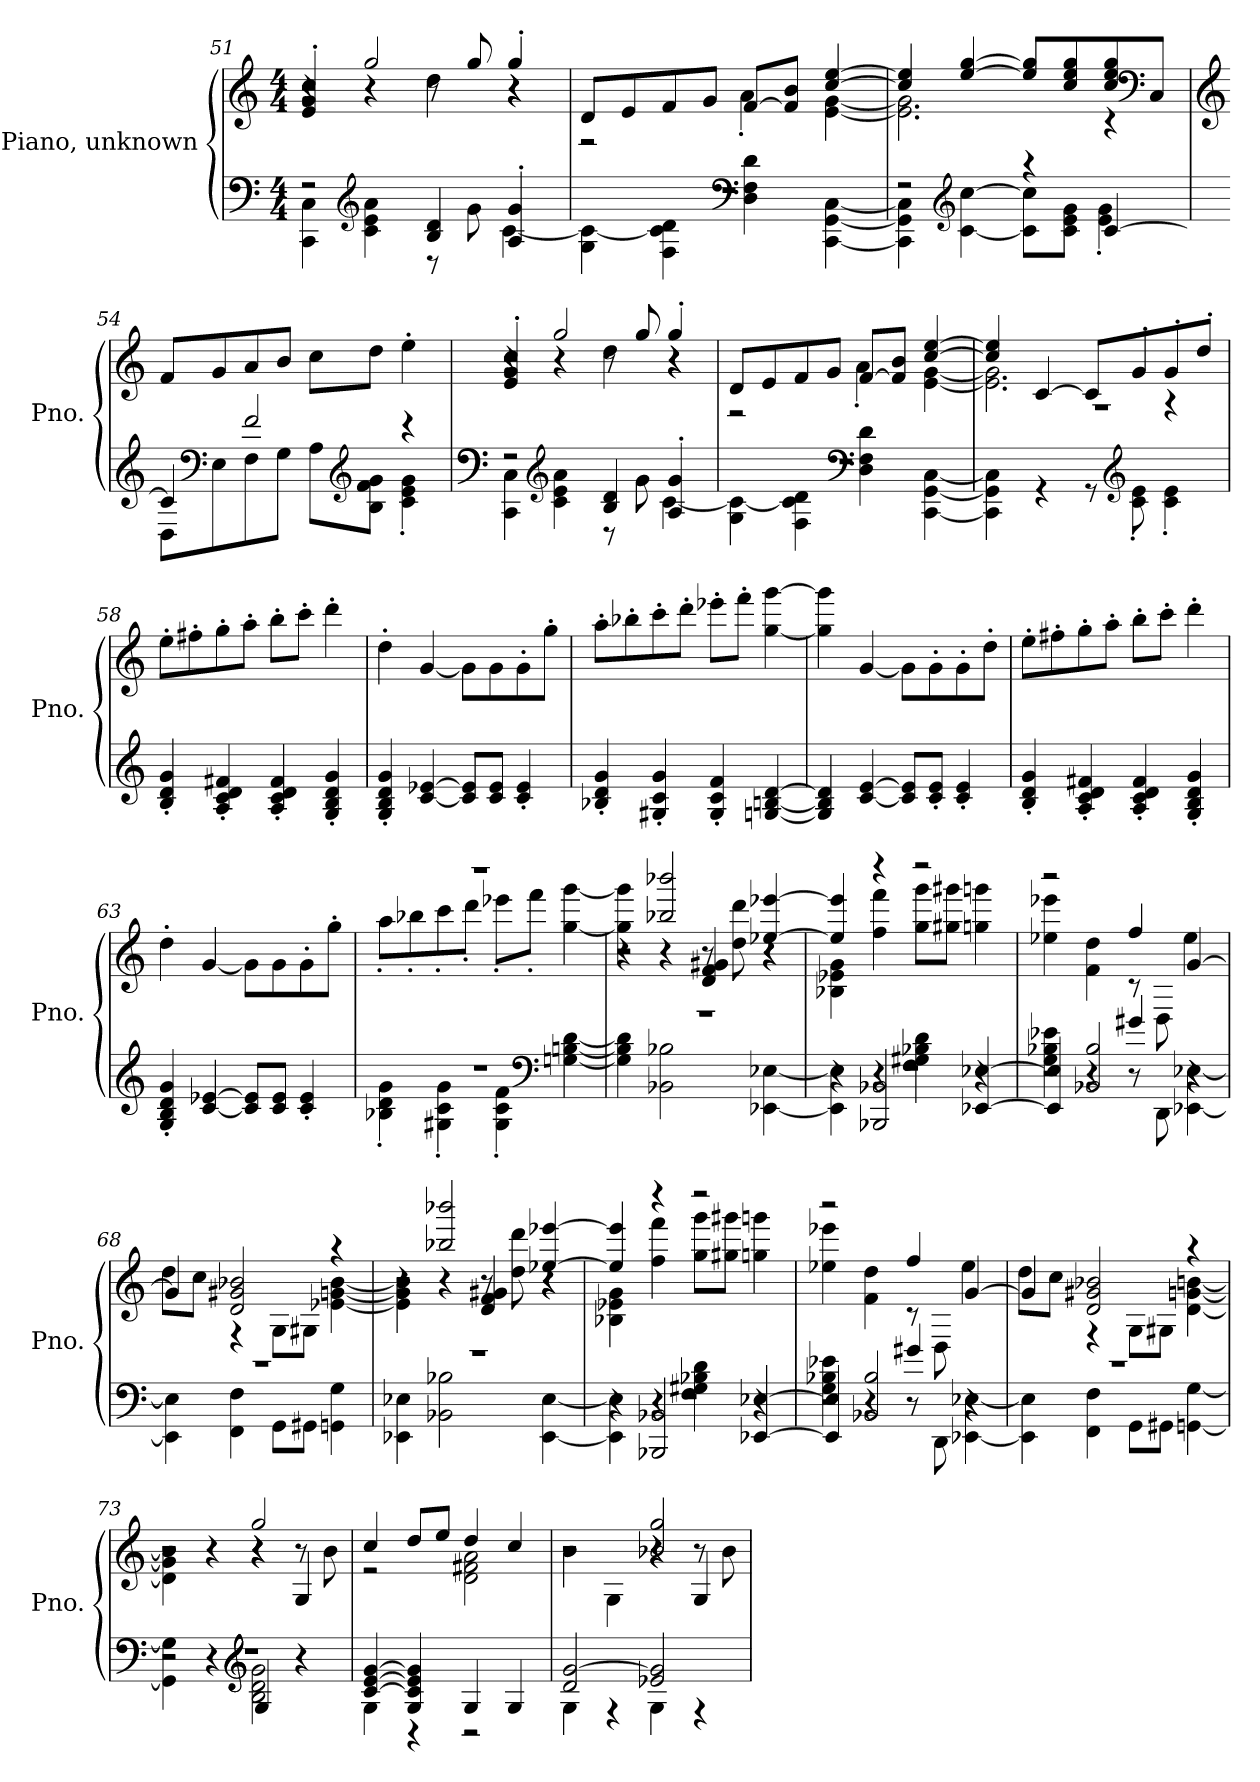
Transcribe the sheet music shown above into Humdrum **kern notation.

**kern	**kern
*part1	*part1
*staff2	*staff1
*I"Piano, unknown	*
*I'Pno.	*
*clefF4	*clefG2
*k[]	*k[]
*M4/4	*M4/4
=51	=51
*^	*^
*	*	*	*^
2r	4CC\ 4C\	4r	2r	4e/' 4g/' 4cc/'
*clefG2	*	*	*	*
.	4c\ 4e\ 4a\	2gg/	.	4r
4B/ 4d/	8r	.	4dd\	8r
.	8g\	.	.	8gg/
4A/' 4g/'	[4c\	4r	4r	4gg'/
*	*	*	*v	*v
=52	=52	=52	=52
1r	4G\ 4c\_	8d/L	2r
.	.	8e/	.
.	4F\ 4c\] 4d\	8f/	.
.	.	8g/J	.
*clefF4	*	*	*
.	4D\ 4F\ 4d\	[8f/L	4a'\
.	.	8f/] 8b/J	.
.	[4CC\ [4GG\ [4C\	[4cc/ [4ee/	[4e\ [4g\
=53	=53	=53	=53
2r	4CC\] 4GG\] 4C\]	4cc/] 4ee/]	2.e\] 2.g\]
*clefG2	*	*	*
.	[4c\ [4cc\	[4ee/ [4gg/	.
4r	8c\] 8cc\]L	8ee/] 8gg/]L	.
.	8c\ 8e\ 8g\J	8cc/ 8ee/ 8gg/	.
[4c/	4e\' 4g\'	8cc/ 8ee/ 8gg/	4r
*	*	*clefF4	*
.	.	8C/J	.
*	*	*v	*v
!!LO:PB:g=z
=54	=54	=54
*	*	*clefG2
4c/]	8D\L	8f/L
*clefF4	*	*
.	8E\	8g/
2f/	8F\	8a/
.	8G\J	8b/J
.	8A\L	8cc\L
*clefG2	*	*
.	8B\ 8f\ 8g\J	8dd\J
4r	4c\' 4e\' 4g\'	4ee'\
=55	=55	=55
*clefF4	*	*
*	*	*^
*	*	*	*^
2r	4CC\ 4C\	4r	2r	4e/' 4g/' 4cc/'
*clefG2	*	*	*	*
.	4c\ 4e\ 4a\	2gg/	.	4r
4B/ 4d/	8r	.	4dd\	8r
.	8g\	.	.	8gg/
4A/' 4g/'	[4c\	4r	4r	4gg'/
*	*	*	*v	*v
=56	=56	=56	=56
1r	4G\ 4c\_	8d/L	2r
.	.	8e/	.
.	4F\ 4c\] 4d\	8f/	.
.	.	8g/J	.
*clefF4	*	*	*
.	4D\ 4F\ 4d\	[8f/L	4a'\
.	.	8f/] 8b/J	.
.	[4CC\ [4GG\ [4C\	[4cc/ [4ee/	[4e\ [4g\
=57	=57	=57	=57
1r	4CC\] 4GG\] 4C\]	4cc/] 4ee/]	2.e\] 2.g\]
.	4r	[4c/	.
.	8r	8c/L]	.
*clefG2	*	*	*
.	8c\' 8e\'	8g'/	.
.	4c\' 4e\'	8g'/	4r
.	.	8dd'/J	.
*v	*v	*	*
*	*v	*v
!!LO:LB:g=z
=58	=58
4B/' 4d/' 4g/'	8ee'\L
.	8ff#X'\
4A/' 4c/' 4d/' 4f#X/'	8gg'\
.	8aa'\J
4A/' 4c/' 4d/' 4f#/'	8bb'\L
.	8ccc'\J
4G/' 4B/' 4d/' 4g/'	4ddd'\
=59	=59
4G/' 4B/' 4d/' 4g/'	4dd'\
[4c/ [4e-X/	[4g/
8c/] 8e-/]L	8g\L]
8c/ 8e-/J	8g\
4c/' 4e-/'	8g'\
.	8gg'\J
=60	=60
4B-X/' 4d/' 4g/'	8aa'\L
.	8bb-X'\
4G#X/' 4c/' 4g/'	8ccc'\
.	8ddd'\J
4G#/' 4c/' 4f/'	8eee-X'\L
.	8fff'\J
[4Gn/ [4Bn/ [4d/	[4gg\ [4ggg\
=61	=61
4G/] 4B/] 4d/]	4gg\] 4ggg\]
[4c/ [4e/	[4g/
8c/] 8e/]L	8g\L]
8c/' 8e/'J	8g'\
4c/' 4e/'	8g'\
.	8dd'\J
!!LO:LB:g=z
=62	=62
4B/' 4d/' 4g/'	8ee'\L
.	8ff#X'\
4A/' 4c/' 4d/' 4f#X/'	8gg'\
.	8aa'\J
4A/' 4c/' 4d/' 4f#/'	8bb'\L
.	8ccc'\J
4G/' 4B/' 4d/' 4g/'	4ddd'\
=63	=63
4G/' 4B/' 4d/' 4g/'	4dd'\
[4c/ [4e-X/	[4g/
8c/] 8e-/]L	8g\L]
8c/ 8e-/J	8g\
4c/' 4e-/'	8g'\
.	8gg'\J
=64	=64
*^	*^
1r	4B-X\' 4d\' 4g\'	1r	8aa'\L
.	.	.	8bb-X'\
.	4G#X\' 4c\' 4g\'	.	8ccc'\
.	.	.	8ddd'\J
.	4G#\' 4c\' 4f\'	.	8eee-X'\L
.	.	.	8fff'\J
*clefF4	*	*	*
.	[4Gn\ [4Bn\ [4d\	.	[4gg\ [4ggg\
=65	=65	=65	=65
*	*	*	*^
1r	4G\] 4B\] 4d\]	4r	4gg\] 4ggg\]	2r
.	2BB-X\ 2B-X\	2bb-X/ 2bbb-X/	4r	.
.	.	.	8r	4d/ 4f/ 4g#X/
.	.	.	8dd\ 8ddd\	.
.	[4EE-X\ [4E-X\	[4ee-X/ [4eee-X/	4r	4r
*	*	*	*v	*v
!!LO:LB:g=z
=66	=66	=66	=66
*	*^	*	*
1r	4EE-\] 4E-\]	4r	4ee-/] 4eee-/]	4B-X\ 4e-X\ 4g\
.	4r	2BBB-X/ 2BB-X/	4r	4ff\ 4fff\
.	4F\ 4G#X\ 4B-X\ 4d\	.	2r	8gg\ 8ggg\L
.	.	.	.	8gg#X\ 8ggg#X\J
.	4r	[4EE-X/ [4E-X/	.	4ggn\ 4gggn\
=67	=67	=67	=67	=67
2r	4G\ 4B-X\ 4e-X\	4EE-/] 4E-/]	2r	4ee-X\ 4eee-X\
.	4r	2BB-X/ 2B-/	.	4f\ 4dd\
4g#X/	8r	.	4ff/	8r
.	8DD\	.	.	8D\
4r	[4EE-X\ [4E-X\	4r	[4g/	4ee-\
*	*v	*v	*	*
=68	=68	=68	=68
1r	4EE-\] 4E-\]	4g/]	8dd\L
.	.	.	8cc\J
.	4FF\ 4F\	2d/ 2g#X/ 2b-X/	4r
.	8GG\L	.	8G\L
.	8GG#X\J	.	8G#X\J
.	4GGn\ 4G\	4r	[4e-X\ [4gn\ [4b-\
=69	=69	=69	=69
*	*	*	*^
1r	4EE-X\ 4E-X\	4r	4e-\] 4g\] 4b-\]	2r
.	2BB-X\ 2B-X\	2bb-X/ 2bbb-X/	4r	.
.	.	.	8r	4d/ 4f/ 4g#X/
.	.	.	8dd\ 8ddd\	.
.	[4EE-\ [4E-\	[4ee-X/ [4eee-X/	4r	4r
*	*	*	*v	*v
!!LO:LB:g=z
=70	=70	=70	=70
*	*^	*	*
1r	4EE-\] 4E-\]	4r	4ee-/] 4eee-/]	4B-X\ 4e-X\ 4g\
.	4r	2BBB-X/ 2BB-X/	4r	4ff\ 4fff\
.	4F\ 4G#X\ 4B-X\ 4d\	.	2r	8gg\ 8ggg\L
.	.	.	.	8gg#X\ 8ggg#X\J
.	4r	[4EE-X/ [4E-X/	.	4ggn\ 4gggn\
=71	=71	=71	=71	=71
2r	4G\ 4B-X\ 4e-X\	4EE-/] 4E-/]	2r	4ee-X\ 4eee-X\
.	4r	2BB-X/ 2B-/	.	4f\ 4dd\
4g#X/	8r	.	4ff/	8r
.	8DD\	.	.	8D\
4r	[4EE-X\ [4E-X\	4r	[4g/	4ee-\
*	*v	*v	*	*
=72	=72	=72	=72
1r	4EE-\] 4E-\]	4g/]	8dd\L
.	.	.	8cc\J
.	4FF\ 4F\	2d/ 2g#X/ 2b-X/	4r
.	8GG\L	.	8G\L
.	8GG#X\J	.	8G#X\J
.	[4GGn\ [4G\	4r	[4d\ [4gn\ [4bn\
=73	=73	=73	=73
*	*^	*	*^
1r	4GG\] 4G\]	2r	2r	4d\] 4g\] 4b\]	2r
.	4r	.	.	4r	.
*clefG2	*	*	*	*	*
.	2B\ 2d\ 2g\	4G/	2gg/	4r	4r
.	.	4r	.	8r	4G/
.	.	.	.	8b\	.
*	*v	*v	*	*	*
*	*	*	*v	*v
!!LO:LB:g=z
=74	=74	=74	=74
[4c/ [4e/ [4g/	4G\	4cc/	2r
4G/ 4c/] 4e/] 4g/]	4r	8dd/L	.
.	.	8ee/J	.
4G/	2r	4dd/	2d\ 2f#X\ 2a\
4G/	.	4cc/	.
=75	=75	=75	=75
*	*	*	*^
2d/ [2g/	4G\	2r	4b\	2r
.	4r	.	4G\	.
2e-X/ 2g/]	4G\	2b-X/ 2gg/	4r	4r
.	4r	.	8r	4G/
.	.	.	8b-\	.
*v	*v	*	*	*
*	*v	*v	*v
=	=
*-	*-
